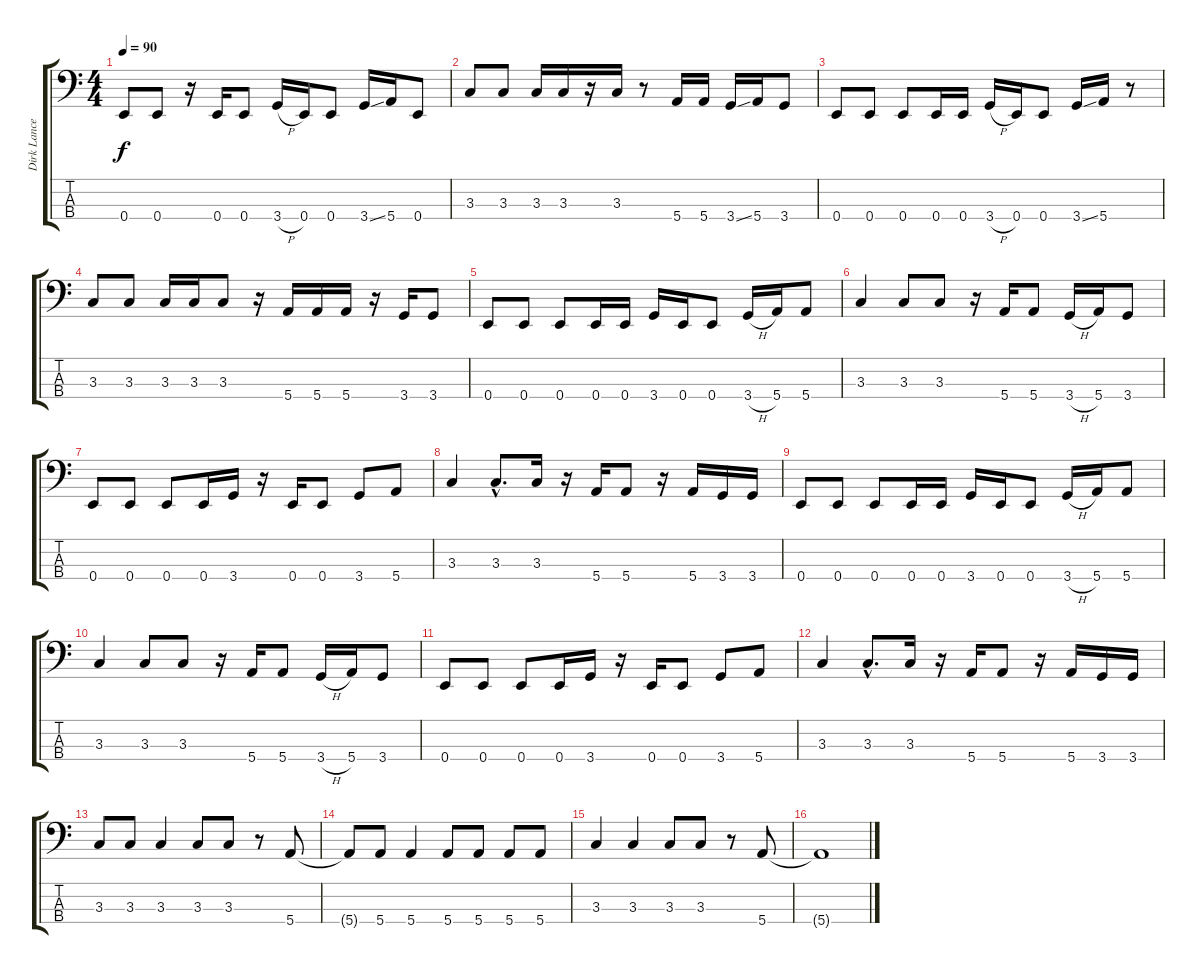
\track ("Dirk Lance (Bass)" "Dirk Lance") {instrument electricbassfinger}
\staff {score tabs}
\tuning (G2 D2 A1 E1) {hide}
\ts (4 4)
\tempo 90
\clef f4
\ks c
0.4.8{dy f} 0.4.8 r.16 0.4.16 0.4.8 3.4{h}.16 0.4.16 0.4.8 3.4{ss}.16 5.4.16 0.4.8 |
3.3.8 3.3.8 3.3.16 3.3.16 r.16 3.3.16 r.8 5.4.16 5.4.16 3.4{ss}.16 5.4.16 3.4.8 |
0.4.8 0.4.8 0.4.8 0.4.16 0.4.16 3.4{h}.16 0.4.16 0.4.8 3.4{ss}.16 5.4.16 r.8 |
3.3.8 3.3.8 3.3.16 3.3.16 3.3.8 r.16 5.4.16 5.4.16 5.4.16 r.16 3.4.16 3.4.8 |
0.4.8 0.4.8 0.4.8 0.4.16 0.4.16 3.4.16 0.4.16 0.4.8 3.4{h}.16 5.4.16 5.4.8 |
3.3.4 3.3.8 3.3.8 r.16 5.4.16 5.4.8 3.4{h}.16 5.4.16 3.4.8 |
0.4.8 0.4.8 0.4.8 0.4.16 3.4.16 r.16 0.4.16 0.4.8 3.4.8 5.4.8 |
3.3.4 3.3{hac}.8{d} 3.3.16 r.16 5.4.16 5.4.8 r.16 5.4.16 3.4.16 3.4.16 |
0.4.8 0.4.8 0.4.8 0.4.16 0.4.16 3.4.16 0.4.16 0.4.8 3.4{h}.16 5.4.16 5.4.8 |
3.3.4 3.3.8 3.3.8 r.16 5.4.16 5.4.8 3.4{h}.16 5.4.16 3.4.8 |
0.4.8 0.4.8 0.4.8 0.4.16 3.4.16 r.16 0.4.16 0.4.8 3.4.8 5.4.8 |
3.3.4 3.3{hac}.8{d} 3.3.16 r.16 5.4.16 5.4.8 r.16 5.4.16 3.4.16 3.4.16 |
3.3.8 3.3.8 3.3.4 3.3.8 3.3.8 r.8 5.4.8 |
5.4{t}.8 5.4.8 5.4.4 5.4.8 5.4.8 5.4.8 5.4.8 |
3.3.4 3.3.4 3.3.8 3.3.8 r.8 5.4.8 |
5.4{t}.1
